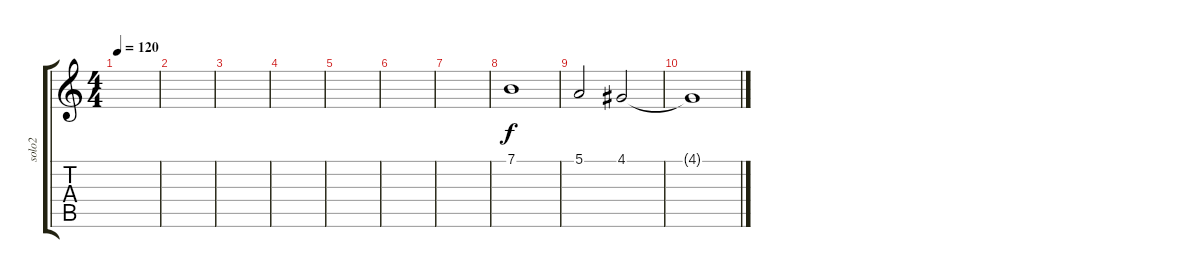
\track ("solo2" "solo2") {instrument frenchhorn}
\staff {score tabs}
\tuning (E4 B3 G3 D3 A2 E2) {hide}
\ts (4 4)
\tempo 120
\clef g2
\ks c
|
|
|
|
|
|
|
7.1.1 |
5.1.2 4.1.2 |
4.1{t}.1
